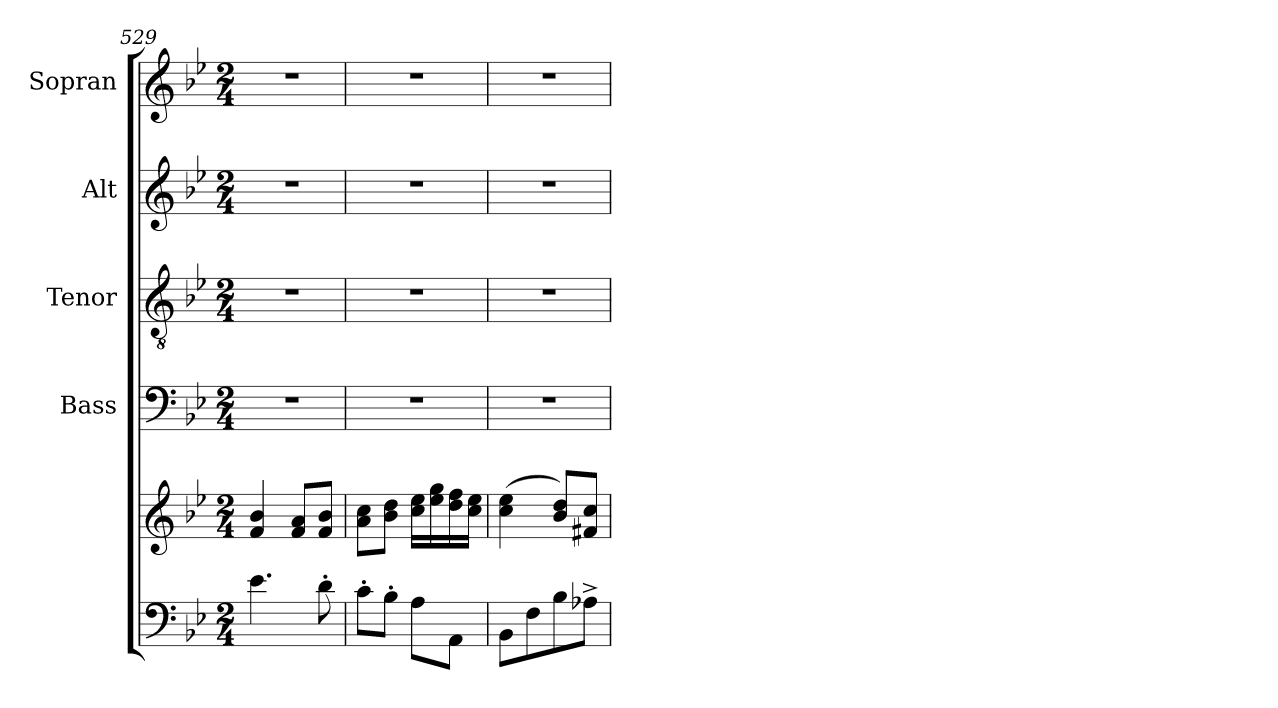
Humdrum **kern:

**kern	**kern	**kern	**kern	**kern	**kern
*part5	*part5	*part4	*part3	*part2	*part1
*staff6	*staff5	*staff4	*staff3	*staff2	*staff1
*	*	*I"Bass	*I"Tenor	*I"Alt	*I"Sopran
*	*	*I'B.	*I'T.	*I'A.	*I'S.
*clefF4	*clefG2	*clefF4	*clefGv2	*clefG2	*clefG2
*k[b-e-]	*k[b-e-]	*k[b-e-]	*k[b-e-]	*k[b-e-]	*k[b-e-]
*B-:	*B-:	*B-:	*B-:	*B-:	*B-:
*M2/4	*M2/4	*M2/4	*M2/4	*M2/4	*M2/4
=529	=529	=529	=529	=529	=529
4.e-\	4f/ 4b-/	2r	2r	2r	2r
.	8f/ 8a/L	.	.	.	.
8d'>\	8f/ 8b-/J	.	.	.	.
=530	=530	=530	=530	=530	=530
8c'>\L	8a\ 8cc\L	2r	2r	2r	2r
8B-'>\J	8b-\ 8dd\J	.	.	.	.
8A\L	16cc\ 16ee-\LL	.	.	.	.
.	16ee-\ 16gg\	.	.	.	.
8AA\J	16dd\ 16ff\	.	.	.	.
.	16cc\ 16ee-\JJ	.	.	.	.
=531	=531	=531	=531	=531	=531
8BB-\L	(>4cc\ 4ee-\	2r	2r	2r	2r
8F\	.	.	.	.	.
8B-\	8b-/ 8dd/L)	.	.	.	.
8A-X^>\J	8f#X/ 8cc/J	.	.	.	.
=	=	=	=	=	=
*-	*-	*-	*-	*-	*-
